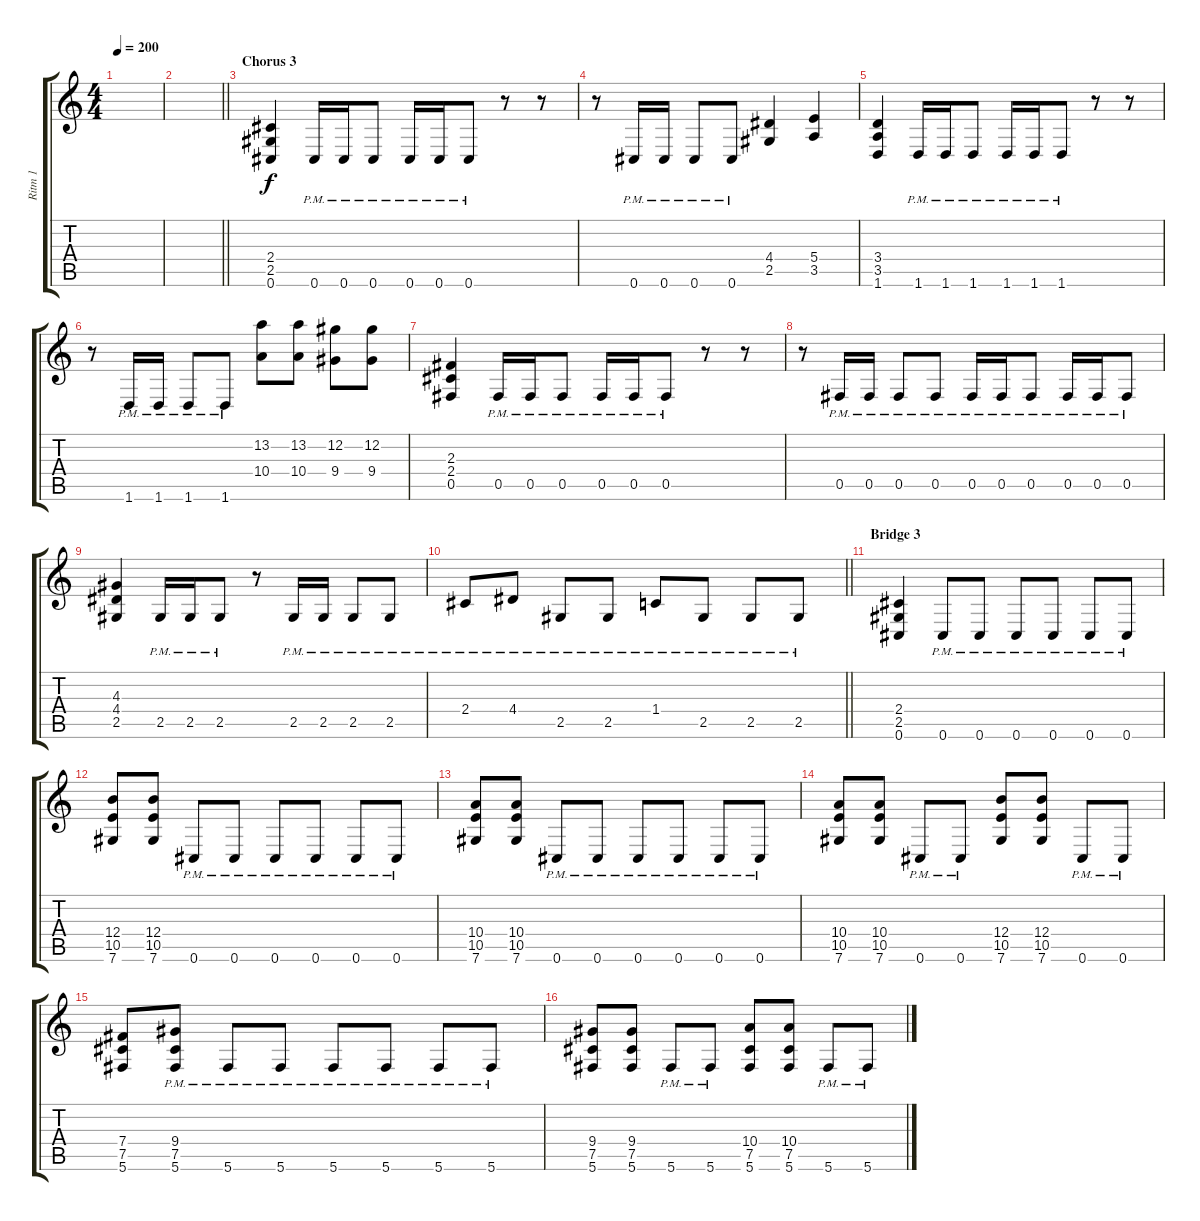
\track ("Ritm 1" "Ritm 1") {instrument distortionguitar}
\staff {score tabs}
\tuning (Db4 Ab3 E3 B2 Gb2 Db2) {hide}
\ts (4 4)
\tempo 200
\clef g2
\ks c
|
\barLineRight lightlight
|
\section ("" "Chorus 3")
(2.4 2.5 0.6).4 0.6{pm}.16 0.6{pm}.16 0.6{pm}.8 0.6{pm}.16 0.6{pm}.16 0.6{pm}.8 r.8 r.8 |
r.8 0.6{pm}.16 0.6{pm}.16 0.6{pm}.8 0.6{pm}.8 (4.4 2.5).4 (5.4 3.5).4 |
(3.4 3.5 1.6).4 1.6{pm}.16 1.6{pm}.16 1.6{pm}.8 1.6{pm}.16 1.6{pm}.16 1.6{pm}.8 r.8 r.8 |
r.8 1.6{pm}.16 1.6{pm}.16 1.6{pm}.8 1.6{pm}.8 (13.2 10.4).8 (13.2 10.4).8 (12.2 9.4).8 (12.2 9.4).8 |
(2.3 2.4 0.5).4 0.5{pm}.16 0.5{pm}.16 0.5{pm}.8 0.5{pm}.16 0.5{pm}.16 0.5{pm}.8 r.8 r.8 |
r.8 0.5{pm}.16 0.5{pm}.16 0.5{pm}.8 0.5{pm}.8 0.5{pm}.16 0.5{pm}.16 0.5{pm}.8 0.5{pm}.16 0.5{pm}.16 0.5{pm}.8 |
(4.3 4.4 2.5).4 2.5{pm}.16 2.5{pm}.16 2.5{pm}.8 r.8 2.5{pm}.16 2.5{pm}.16 2.5{pm}.8 2.5{pm}.8 |
\barLineRight lightlight
2.4{pm}.8 4.4{pm}.8 2.5{pm}.8 2.5{pm}.8 1.4{pm}.8 2.5{pm}.8 2.5{pm}.8 2.5{pm}.8 |
\section ("" "Bridge 3")
(2.4 2.5 0.6).4 0.6{pm}.8 0.6{pm}.8 0.6{pm}.8 0.6{pm}.8 0.6{pm}.8 0.6{pm}.8 |
(12.4 10.5 7.6).8 (12.4 10.5 7.6).8 0.6{pm}.8 0.6{pm}.8 0.6{pm}.8 0.6{pm}.8 0.6{pm}.8 0.6{pm}.8 |
(10.4 10.5 7.6).8 (10.4 10.5 7.6).8 0.6{pm}.8 0.6{pm}.8 0.6{pm}.8 0.6{pm}.8 0.6{pm}.8 0.6{pm}.8 |
(10.4 10.5 7.6).8 (10.4 10.5 7.6).8 0.6{pm}.8 0.6{pm}.8 (12.4 10.5 7.6).8 (12.4 10.5 7.6).8 0.6{pm}.8 0.6{pm}.8 |
(7.4 7.5 5.6).8 (9.4 7.5 5.6{pm}).8 5.6{pm}.8 5.6{pm}.8 5.6{pm}.8 5.6{pm}.8 5.6{pm}.8 5.6{pm}.8 |
(9.4 7.5 5.6).8 (9.4 7.5 5.6).8 5.6{pm}.8 5.6{pm}.8 (10.4 7.5 5.6).8 (10.4 7.5 5.6).8 5.6{pm}.8 5.6{pm}.8
